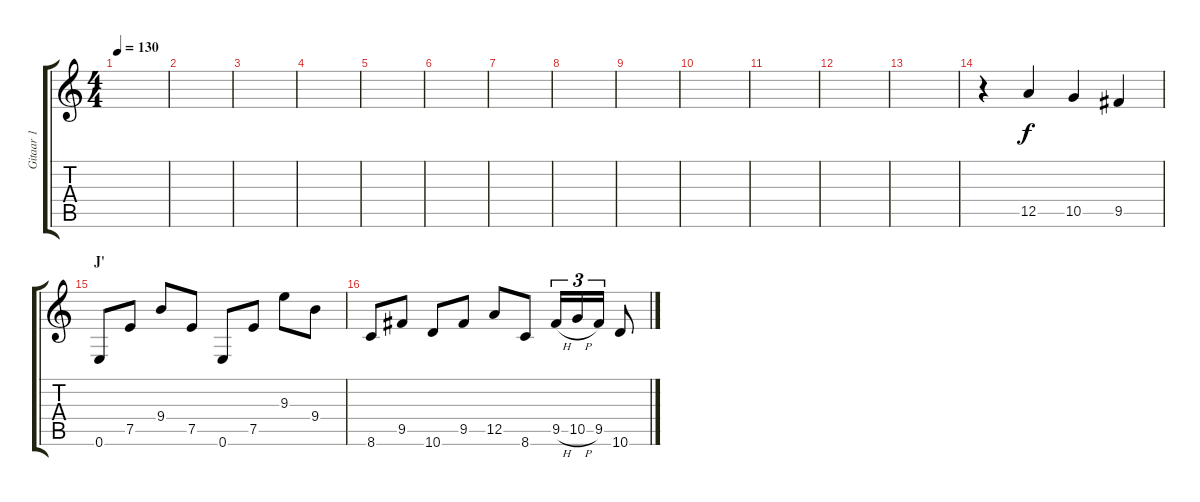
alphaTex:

\track ("Gitaar 1" "Gitaar 1") {instrument overdrivenguitar}
\staff {score tabs}
\tuning (E4 B3 G3 D3 A2 E2) {hide}
\ts (4 4)
\tempo 130
\clef g2
\ks c
|
|
|
|
|
|
|
|
|
|
|
|
|
r.4{volume 13} 12.5.4 10.5.4 9.5.4 |
\section ("" "J'")
0.6.8 7.5.8 9.4.8 7.5.8 0.6.8 7.5.8 9.3.8 9.4.8 |
8.6.8 9.5.8 10.6.8 9.5.8 12.5.8 8.6.8 9.5{h}.16{tu (3 2)} 10.5{h}.16{tu (3 2)} 9.5.16{tu (3 2)} 10.6.8
